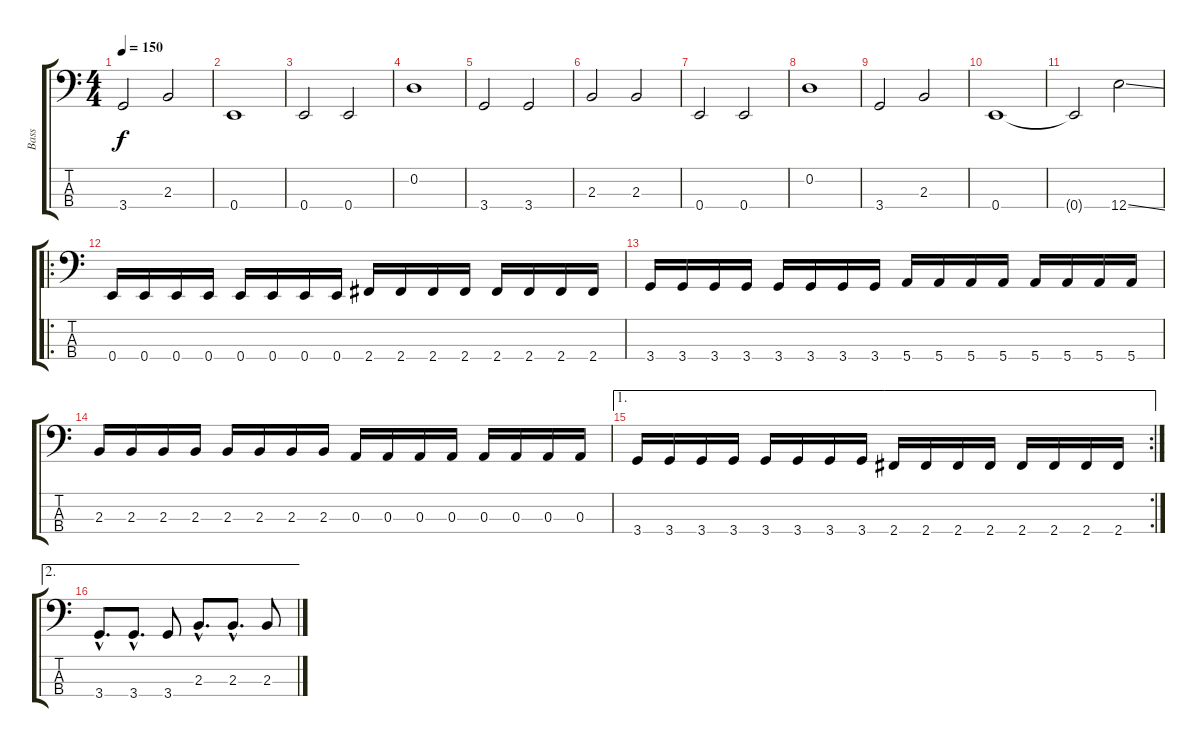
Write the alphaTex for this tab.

\track ("Bass" "Bass") {instrument electricbasspick}
\staff {score tabs}
\tuning (G2 D2 A1 E1) {hide}
\ts (4 4)
\tempo 150
\clef f4
\ks c
3.4.2{dy f} 2.3.2 |
0.4.1 |
0.4.2 0.4.2 |
0.2.1 |
3.4.2 3.4.2 |
2.3.2 2.3.2 |
0.4.2 0.4.2 |
0.2.1 |
3.4.2 2.3.2 |
0.4.1 |
0.4{t}.2 12.4{ss}.2 |
\ro
0.4.16 0.4.16 0.4.16 0.4.16 0.4.16 0.4.16 0.4.16 0.4.16 2.4.16 2.4.16 2.4.16 2.4.16 2.4.16 2.4.16 2.4.16 2.4.16 |
3.4.16 3.4.16 3.4.16 3.4.16 3.4.16 3.4.16 3.4.16 3.4.16 5.4.16 5.4.16 5.4.16 5.4.16 5.4.16 5.4.16 5.4.16 5.4.16 |
2.3.16 2.3.16 2.3.16 2.3.16 2.3.16 2.3.16 2.3.16 2.3.16 0.3.16 0.3.16 0.3.16 0.3.16 0.3.16 0.3.16 0.3.16 0.3.16 |
\ae 1
\rc 2
3.4.16 3.4.16 3.4.16 3.4.16 3.4.16 3.4.16 3.4.16 3.4.16 2.4.16 2.4.16 2.4.16 2.4.16 2.4.16 2.4.16 2.4.16 2.4.16 |
\ae 2
3.4{hac}.8{d} 3.4{hac}.8{d} 3.4.8 2.3{hac}.8{d} 2.3{hac}.8{d} 2.3.8
